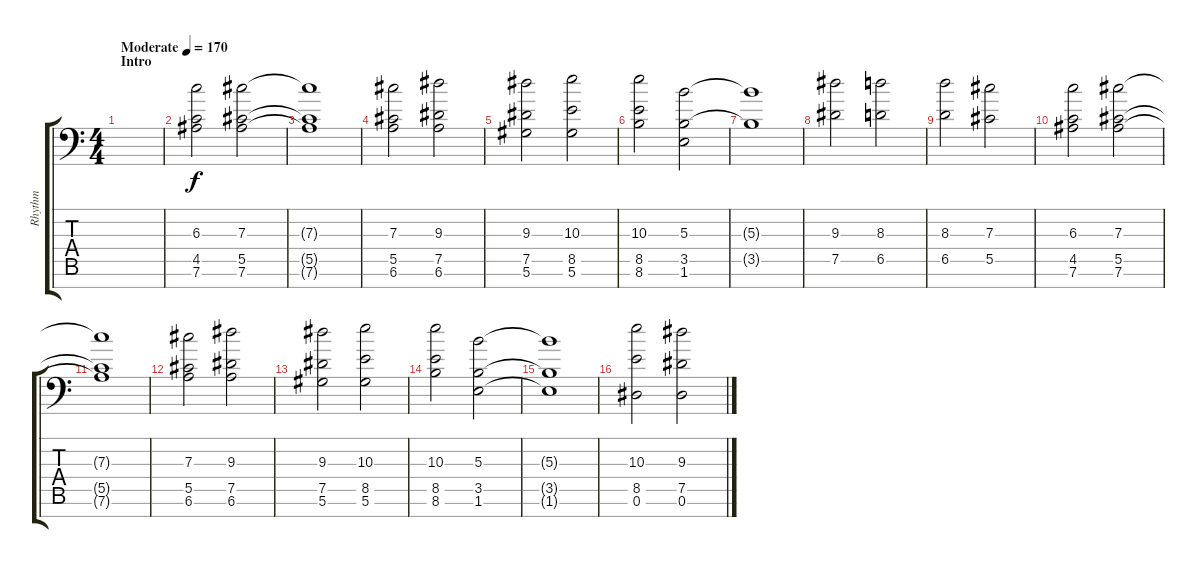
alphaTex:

\track ("Rhythm" "Rhythm") {instrument distortionguitar}
\staff {score tabs}
\tuning (Eb4 Bb3 Gb3 Db3 Ab2 Eb2 Bb1) {hide}
\ts (4 4)
\section ("" "Intro")
\tempo (170 "Moderate")
\clef f4
\ks c
|
(6.3 4.5 7.6).2 (7.3 5.5 7.6).2 |
(7.3{t} 5.5{t} 7.6{t}).1 |
(7.3 5.5 6.6).2 (9.3 7.5 6.6).2 |
(9.3 7.5 5.6).2 (10.3 8.5 5.6).2 |
(10.3 8.5 8.6).2 (5.3 3.5 1.6).2 |
(5.3{t} 3.5{t}).1 |
(9.3 7.5).2 (8.3 6.5).2 |
(8.3 6.5).2 (7.3 5.5).2 |
(6.3 4.5 7.6).2 (7.3 5.5 7.6).2 |
(7.3{t} 5.5{t} 7.6{t}).1 |
(7.3 5.5 6.6).2 (9.3 7.5 6.6).2 |
(9.3 7.5 5.6).2 (10.3 8.5 5.6).2 |
(10.3 8.5 8.6).2 (5.3 3.5 1.6).2 |
(5.3{t} 3.5{t} 1.6{t}).1 |
(10.3 8.5 0.6).2 (9.3 7.5 0.6).2
